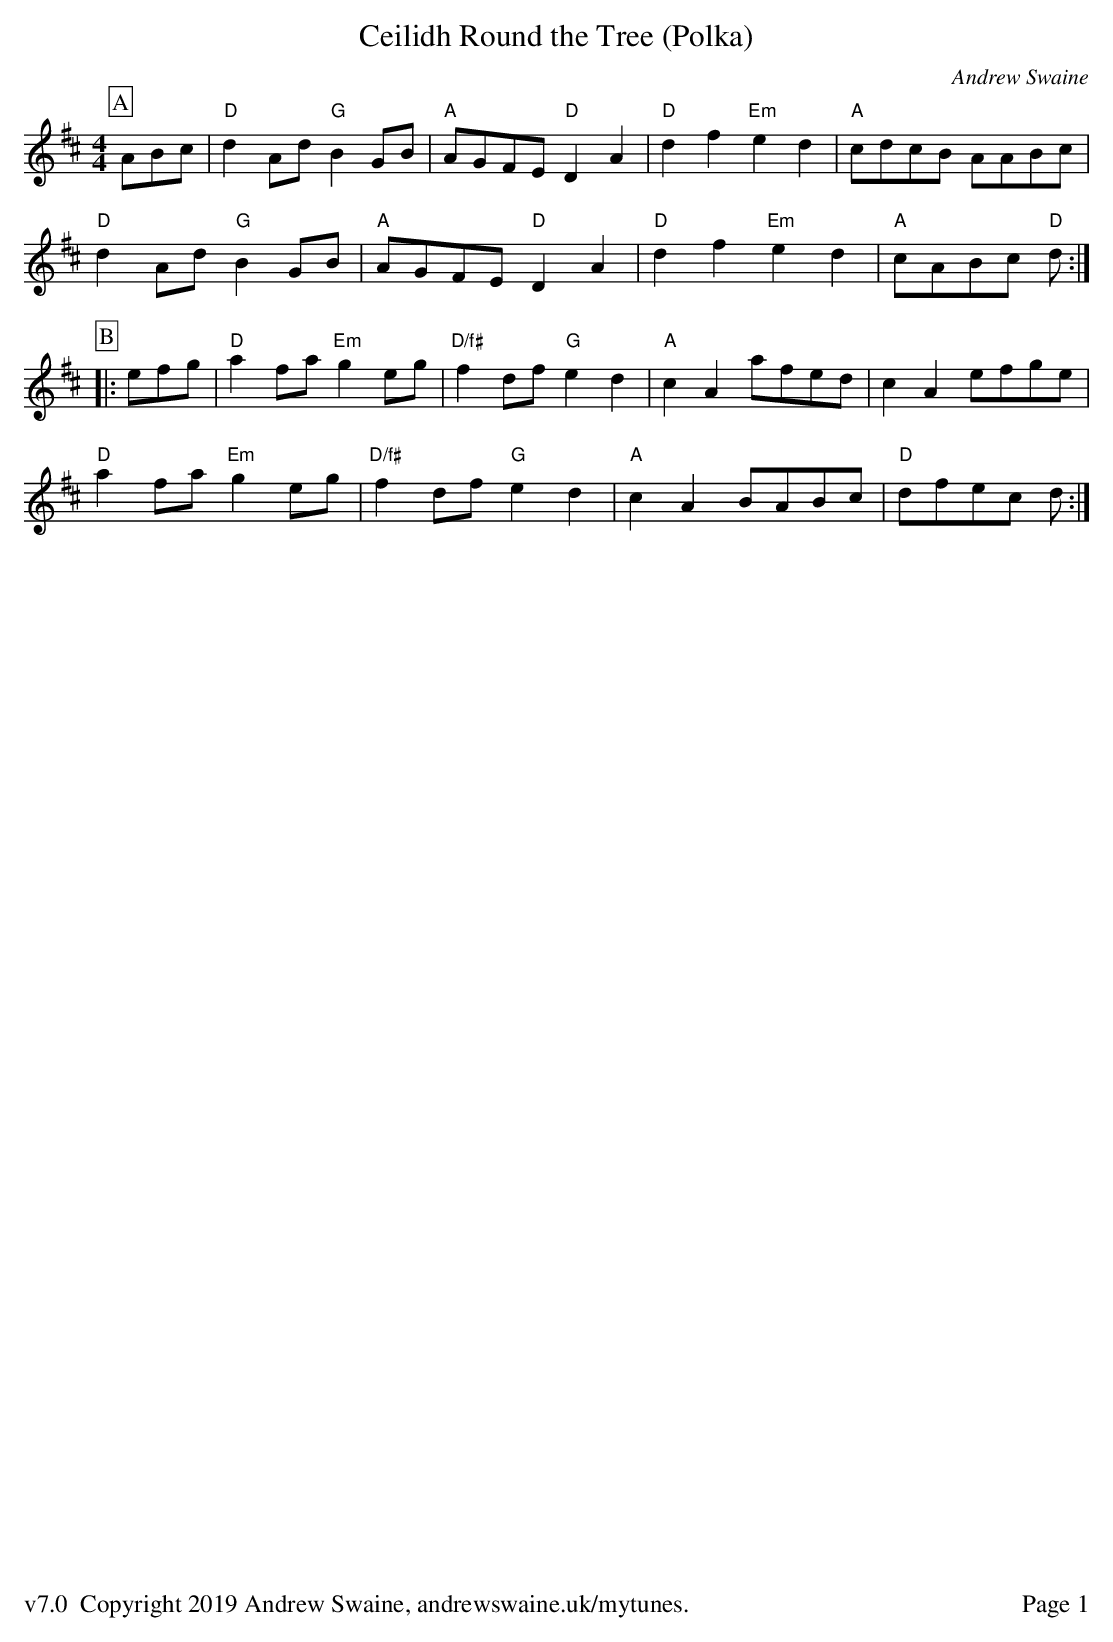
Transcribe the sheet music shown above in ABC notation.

X:1
T:Ceilidh Round the Tree (Polka)
C:Andrew Swaine
M:4/4
L:1/8
K:D
P:A
ABc|"D"d2Ad "G"B2GB|"A"AGFE "D"D2A2|"D"d2f2 "Em"e2d2|"A"cdcB AABc|
"D"d2Ad "G"B2GB|"A"AGFE "D"D2A2|"D"d2f2 "Em"e2d2|"A"cABc "D"d:|
P:B
|:efg|"D"a2fa "Em"g2eg|"D/f#"f2df "G"e2d2|"A"c2A2 afed|c2A2 efge|
"D"a2fa "Em"g2eg|"D/f#"f2df "G"e2d2|"A"c2A2 BABc|"D"dfec d:|
